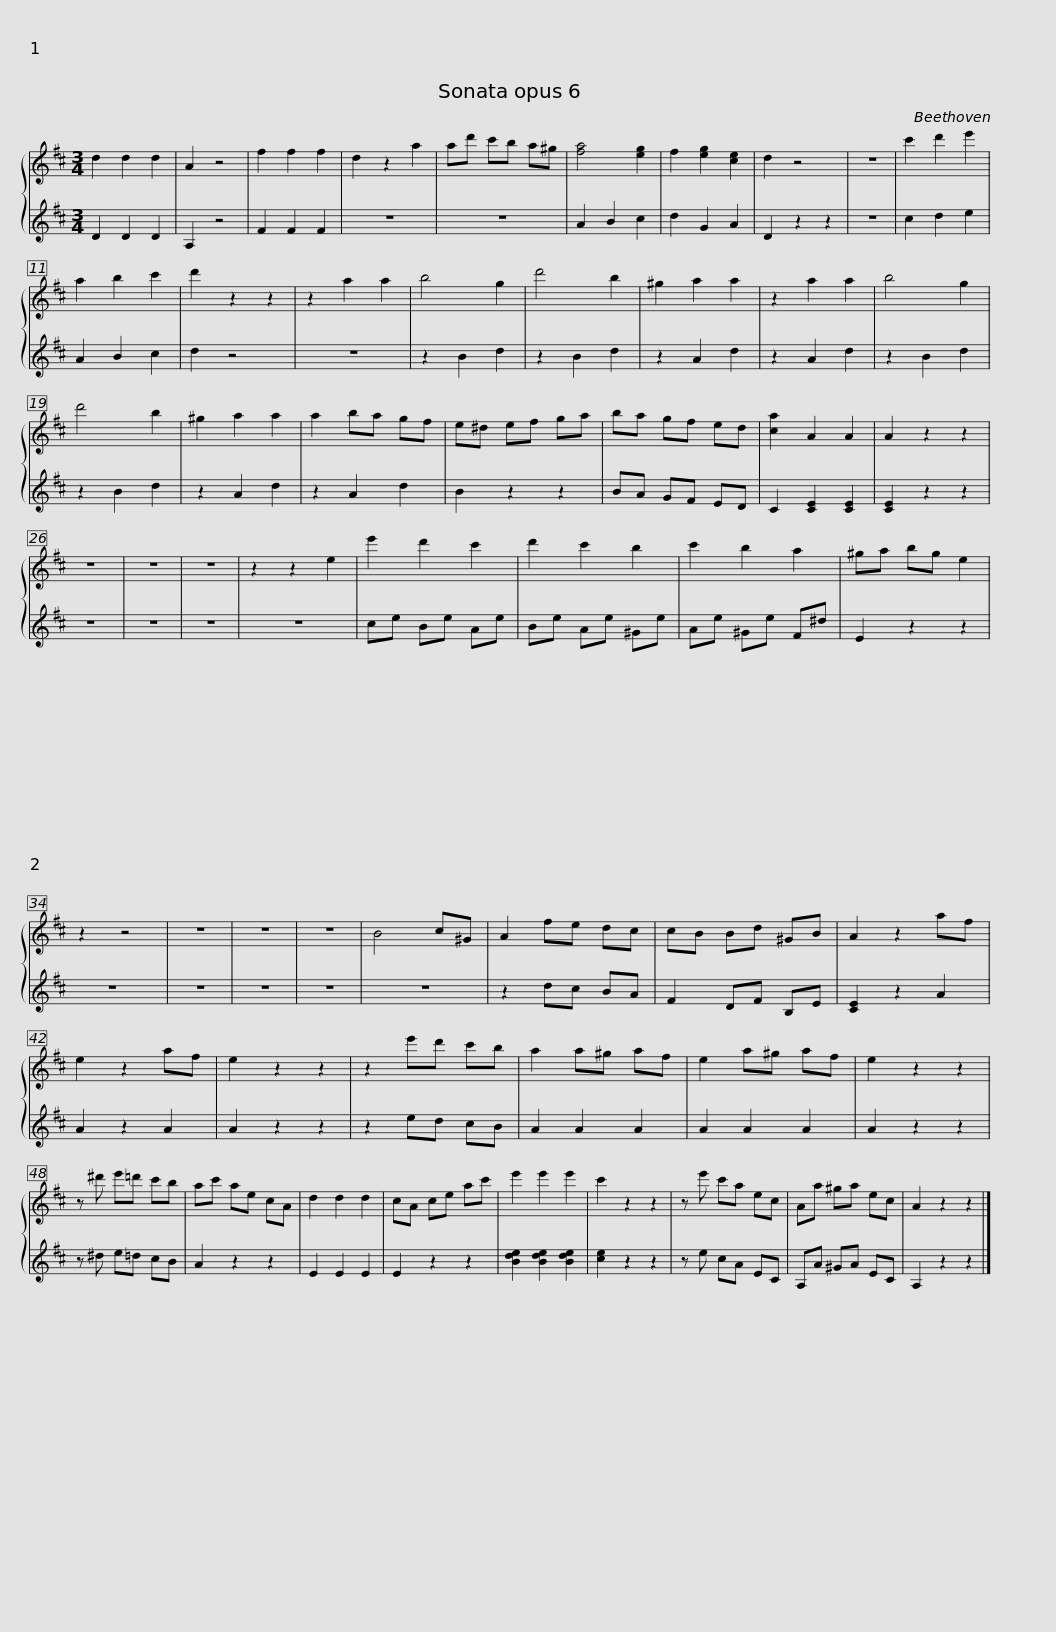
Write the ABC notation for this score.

X:1
%%score { 1 | 2 }
L:1/8
M:3/4
I:linebreak $
K:D
V:1 treble
V:2 treble
V:1
 d2 d2 d2 | A2 z4 | f2 f2 f2 | d2 z2 a2 | ad' c'b a^g | %5
 [fa]4 [eg]2 | f2 [eg]2 [ce]2 | d2 z4 | z6 | c'2 d'2 e'2 |$ %10
 a2 b2 c'2 | d'2 z2 z2 | z2 a2 a2 | b4 g2 | d'4 b2 | %15
 ^g2 a2 a2 | z2 a2 a2 | b4 g2 | d'4 b2 | ^g2 a2 a2 |$ %20
 a2 ba gf | e^d ef ga | ba gf ed | [ca]2 A2 A2 | A2 z2 z2 | %25
 z6 | z6 | z6 | z2 z2 e2 |$ e'2 d'2 c'2 | %30
 d'2 c'2 b2 | c'2 b2 a2 | ^ga bg e2 | z2 z4 | z6 | %35
 z6 | z6 | B4 c^G |$ A2 fe dc | cB Bd ^GB | %40
 A2 z2 af | e2 z2 af | e2 z2 z2 | z2 e'd' c'b | a2 a^g af | %45
 e2 a^g af |$ e2 z2 z2 | z ^d' e'=d' c'b | ac' ae cA | d2 d2 d2 | %50
 cA ce ac' | e'2 e'2 e'2 | c'2 z2 z2 | z e' c'a ec |$ Aa ^ga ec | %55
 A2 z2 z2 |] %56
V:2
 D2 D2 D2 | A,2 z4 | F2 F2 F2 | z6 | z6 | %5
 A2 B2 c2 | d2 G2 A2 | D2 z2 z2 | z6 | c2 d2 e2 |$ %10
 A2 B2 c2 | d2 z4 | z6 | z2 B2 d2 | z2 B2 d2 | %15
 z2 A2 d2 | z2 A2 d2 | z2 B2 d2 | z2 B2 d2 | z2 A2 d2 |$ %20
 z2 A2 d2 | B2 z2 z2 | BA GF ED | C2 [CE]2 [CE]2 | [CE]2 z2 z2 | %25
 z6 | z6 | z6 | z6 |$ ce Be Ae | %30
 Be Ae ^Ge | Ae ^Ge F^d | E2 z2 z2 | z6 | z6 | %35
 z6 | z6 | z6 |$ z2 dc BA | F2 DF B,E | %40
 [CE]2 z2 A2 | A2 z2 A2 | A2 z2 z2 | z2 ed cB | A2 A2 A2 | %45
 A2 A2 A2 |$ A2 z2 z2 | z ^d e=d cB | A2 z2 z2 | E2 E2 E2 | %50
 E2 z2 z2 | [Bde]2 [Bde]2 [Bde]2 | [ce]2 z2 z2 | z e cA EC |$ A,A ^GA EC | %55
 A,2 z2 z2 |] %56
